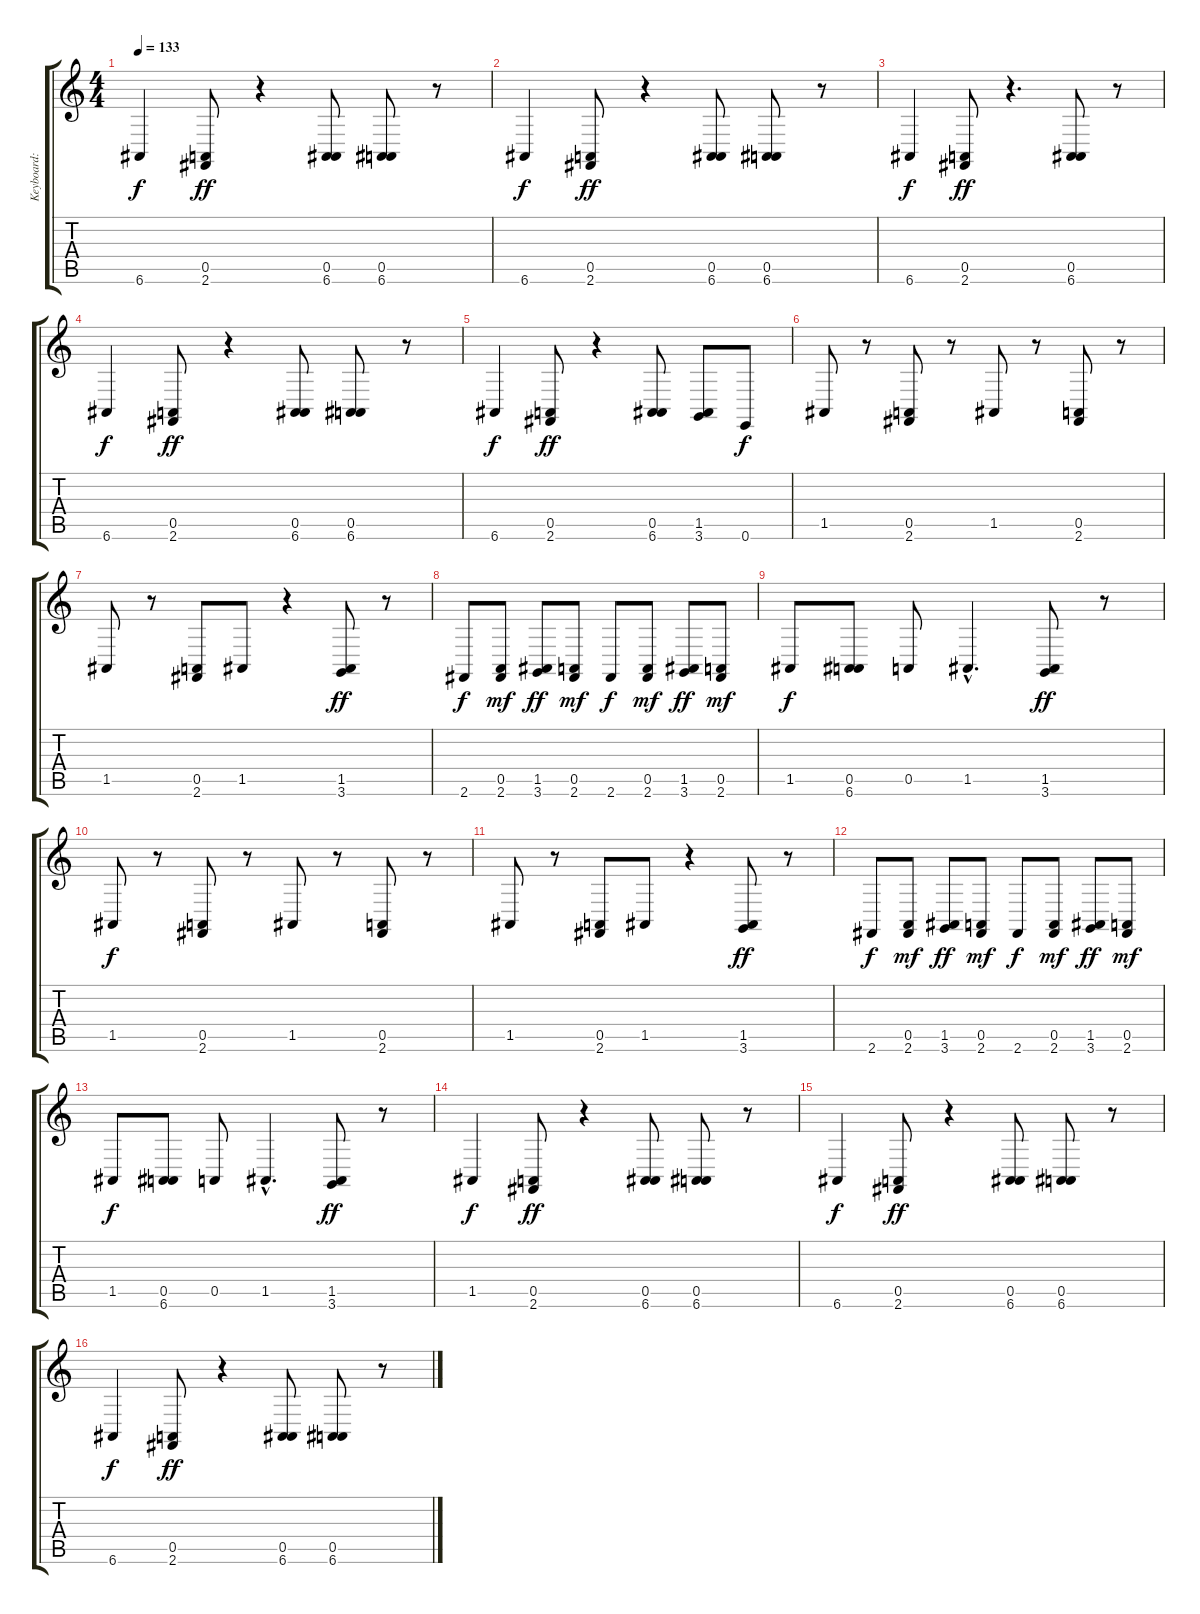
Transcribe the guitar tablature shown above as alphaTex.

\track ("Keyboard: Dizzy Reed" "Keyboard: ") {instrument brightacousticpiano}
\staff {score tabs}
\tuning (E4 B3 G3 D3 A2 E2) {hide}
\ts (4 4)
\tempo 133
\clef g2
\ks c
6.6.4{dy f} (0.5 2.6).8{dy ff} r.4 (0.5 6.6).8 (0.5 6.6).8 r.8 |
6.6.4{dy f} (0.5 2.6).8{dy ff} r.4 (0.5 6.6).8 (0.5 6.6).8 r.8 |
6.6.4{dy f} (0.5 2.6).8{dy ff} r.4{d} (0.5 6.6).8 r.8 |
6.6.4{dy f} (0.5 2.6).8{dy ff} r.4 (0.5 6.6).8 (0.5 6.6).8 r.8 |
6.6.4{dy f} (0.5 2.6).8{dy ff} r.4 (0.5 6.6).8 (1.5 3.6).8 0.6.8{dy f} |
1.5.8 r.8 (0.5 2.6).8 r.8 1.5.8 r.8 (0.5 2.6).8 r.8 |
1.5.8 r.8 (0.5 2.6).8 1.5.8 r.4 (1.5 3.6).8{dy ff} r.8 |
2.6.8{dy f} (0.5 2.6).8{dy mf} (1.5 3.6).8{dy ff} (0.5 2.6).8{dy mf} 2.6.8{dy f} (0.5 2.6).8{dy mf} (1.5 3.6).8{dy ff} (0.5 2.6).8{dy mf} |
1.5.8{dy f} (0.5 6.6).8 0.5.8 1.5{hac}.4{d} (1.5 3.6).8{dy ff} r.8 |
1.5.8{dy f} r.8 (0.5 2.6).8 r.8 1.5.8 r.8 (0.5 2.6).8 r.8 |
1.5.8 r.8 (0.5 2.6).8 1.5.8 r.4 (1.5 3.6).8{dy ff} r.8 |
2.6.8{dy f} (0.5 2.6).8{dy mf} (1.5 3.6).8{dy ff} (0.5 2.6).8{dy mf} 2.6.8{dy f} (0.5 2.6).8{dy mf} (1.5 3.6).8{dy ff} (0.5 2.6).8{dy mf} |
1.5.8{dy f} (0.5 6.6).8 0.5.8 1.5{hac}.4{d} (1.5 3.6).8{dy ff} r.8 |
1.5.4{dy f} (0.5 2.6).8{dy ff} r.4 (0.5 6.6).8 (0.5 6.6).8 r.8 |
6.6.4{dy f} (0.5 2.6).8{dy ff} r.4 (0.5 6.6).8 (0.5 6.6).8 r.8 |
6.6.4{dy f} (0.5 2.6).8{dy ff} r.4 (0.5 6.6).8 (0.5 6.6).8 r.8
